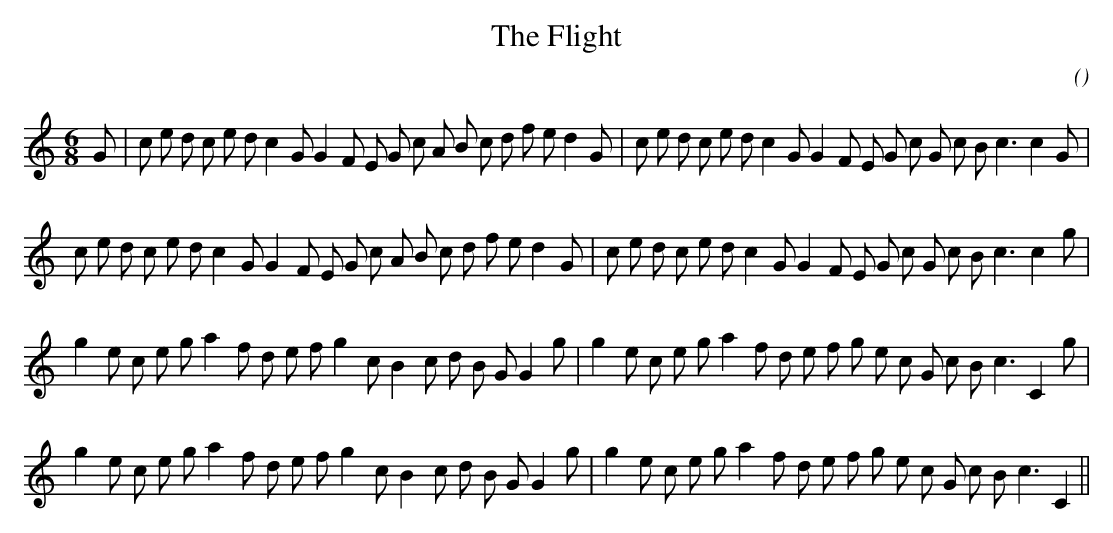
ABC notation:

X:1
T: The Flight
C:
O:
M:6/8
K:C
K:C
M:6/8
L:1/16
G2 |c2 e2 d2 c2 e2 d2 c4 G2 G4 F2 E2 G2 c2 A2 B2 c2 d2 f2 e2 d4 G2 |c2 e2 d2 c2 e2 d2 c4 G2 G4 F2 E2 G2 c2 G2 c2 B2 c6c4 G2 |
c2 e2 d2 c2 e2 d2 c4 G2 G4 F2 E2 G2 c2 A2 B2 c2 d2 f2 e2 d4 G2 |c2 e2 d2 c2 e2 d2 c4 G2 G4 F2 E2 G2 c2 G2 c2 B2 c6c4 g2 |
g4 e2 c2 e2 g2 a4 f2 d2 e2 f2 g4 c2 B4 c2 d2 B2 G2 G4 g2 |g4 e2 c2 e2 g2 a4 f2 d2 e2 f2 g2 e2 c2 G2 c2 B2 c6 C4 g2 |
g4 e2 c2 e2 g2 a4 f2 d2 e2 f2 g4 c2 B4 c2 d2 B2 G2 G4 g2 |g4 e2 c2 e2 g2 a4 f2 d2 e2 f2 g2 e2 c2 G2 c2 B2 c6 C4 ||
